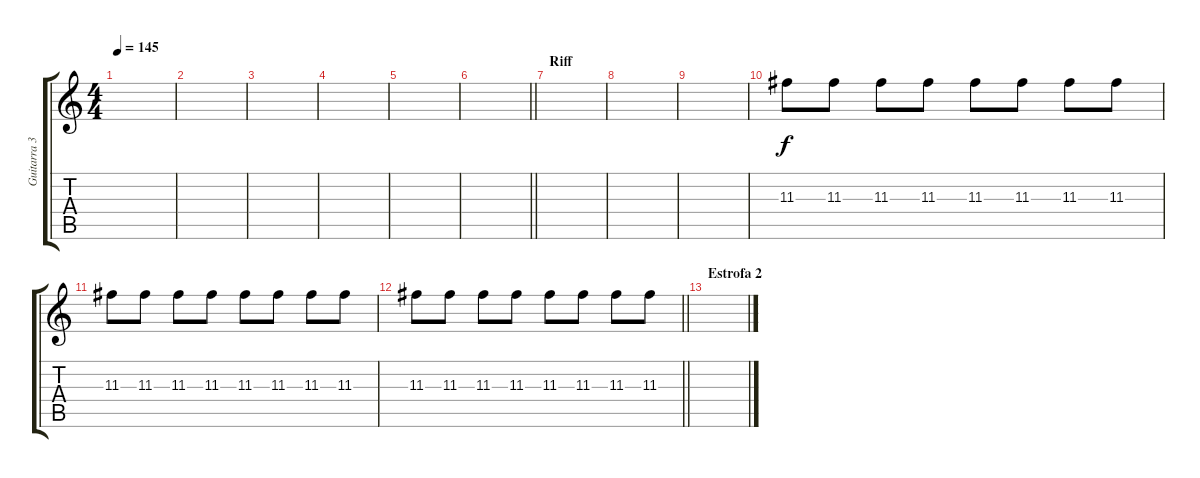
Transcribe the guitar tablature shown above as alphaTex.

\track ("Guitarra 3 / añadidos" "Guitarra 3") {instrument distortionguitar}
\staff {score tabs}
\tuning (E4 B3 G3 D3 A2 E2) {hide}
\ts (4 4)
\tempo 145
\clef g2
\ks c
|
|
|
|
|
\barLineRight lightlight
|
\section ("" "Riff")
|
|
|
11.3.8 11.3.8 11.3.8 11.3.8 11.3.8 11.3.8 11.3.8 11.3.8 |
11.3.8 11.3.8 11.3.8 11.3.8 11.3.8 11.3.8 11.3.8 11.3.8 |
\barLineRight lightlight
11.3.8 11.3.8 11.3.8 11.3.8 11.3.8 11.3.8 11.3.8 11.3.8 |
\section ("" "Estrofa 2")
